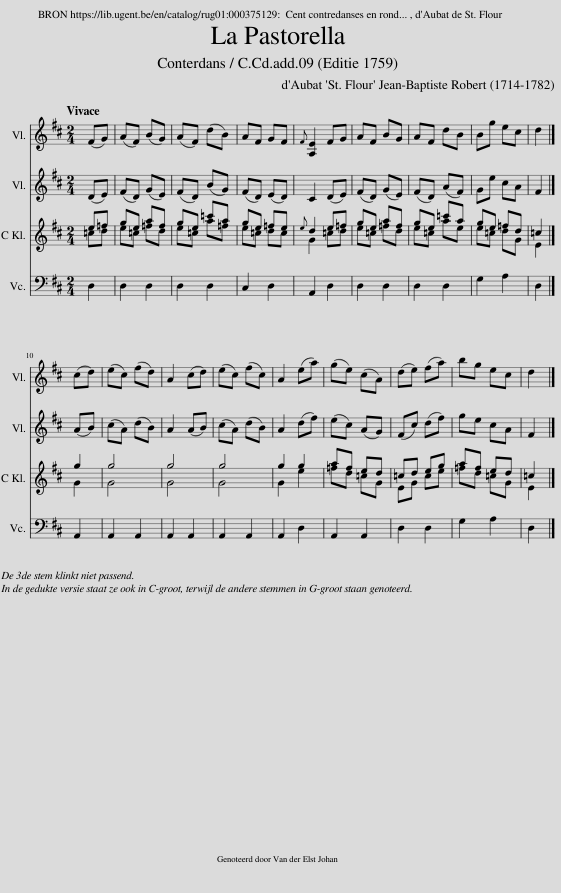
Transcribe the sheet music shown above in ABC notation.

X:1
%%score 1 2 ( 3 4 ) 5
L:1/8
Q:1/4=172
M:2/4
I:linebreak $
K:D
V:1 treble
V:2 treble
V:3 treble
V:4 treble
V:5 bass
V:1
 (FG) | (AF) (BG) | (AF) (dB) | AF GF |{F} [A,E]2 FG | %5
 AF BG | AF dB | Bg ec | d2 |]$ (cd) | %10
 (ec) (fd) | A2 (cd) | (ec) (fc) | A2 (ea) | (ge) (cA) | %15
 (de) (fa) | bg ec | d2 |] %18
V:2
 (DE) | (FD) (GE) | (FD) (BG) | (FD) (ED) | C2 (DE) | %5
 (FD) (GE) | (FD) (AF) | Ge cA | F2 |]$ (AB) | %10
 (cA) (dB) | A2 (AB) | (cA) (dB) | A2 (df) | (ec) (AG) | %15
 (Fc) (df) | ge cA | F2 |] %18
V:3
 e=f | ge a=f | ge =c'a | ge =fe |{e} d2 e=f | %5
 ge a=f | ge =c'a | ge =fd | =c2 |]$ g2 | %10
 g4 | g4 | g4 | g2 g2 | a=f ed | %15
 =cd eg | a=f ed | =c2 |] %18
V:4
 =cd | e=c =fd | e=c a=f | e=c dc | G2 =cd | %5
 e=c =fd | e=c ae | e=c dG | E2 |]$ G2 | %10
 G4 | G4 | G4 | G2 e2 | =fd =cG | %15
 EG =ce | =fd =cG | E2 |] %18
V:5
 D,2 | D,2 D,2 | D,2 D,2 | C,2 D,2 | A,,2 D,2 | %5
 D,2 D,2 | D,2 D,2 | G,2 A,2 | D,2 |]$ A,,2 | %10
 A,,2 A,,2 | A,,2 A,,2 | A,,2 A,,2 | A,,2 D,2 | A,,2 A,,2 | %15
 D,2 D,2 | G,2 A,2 | D,2 |] %18
